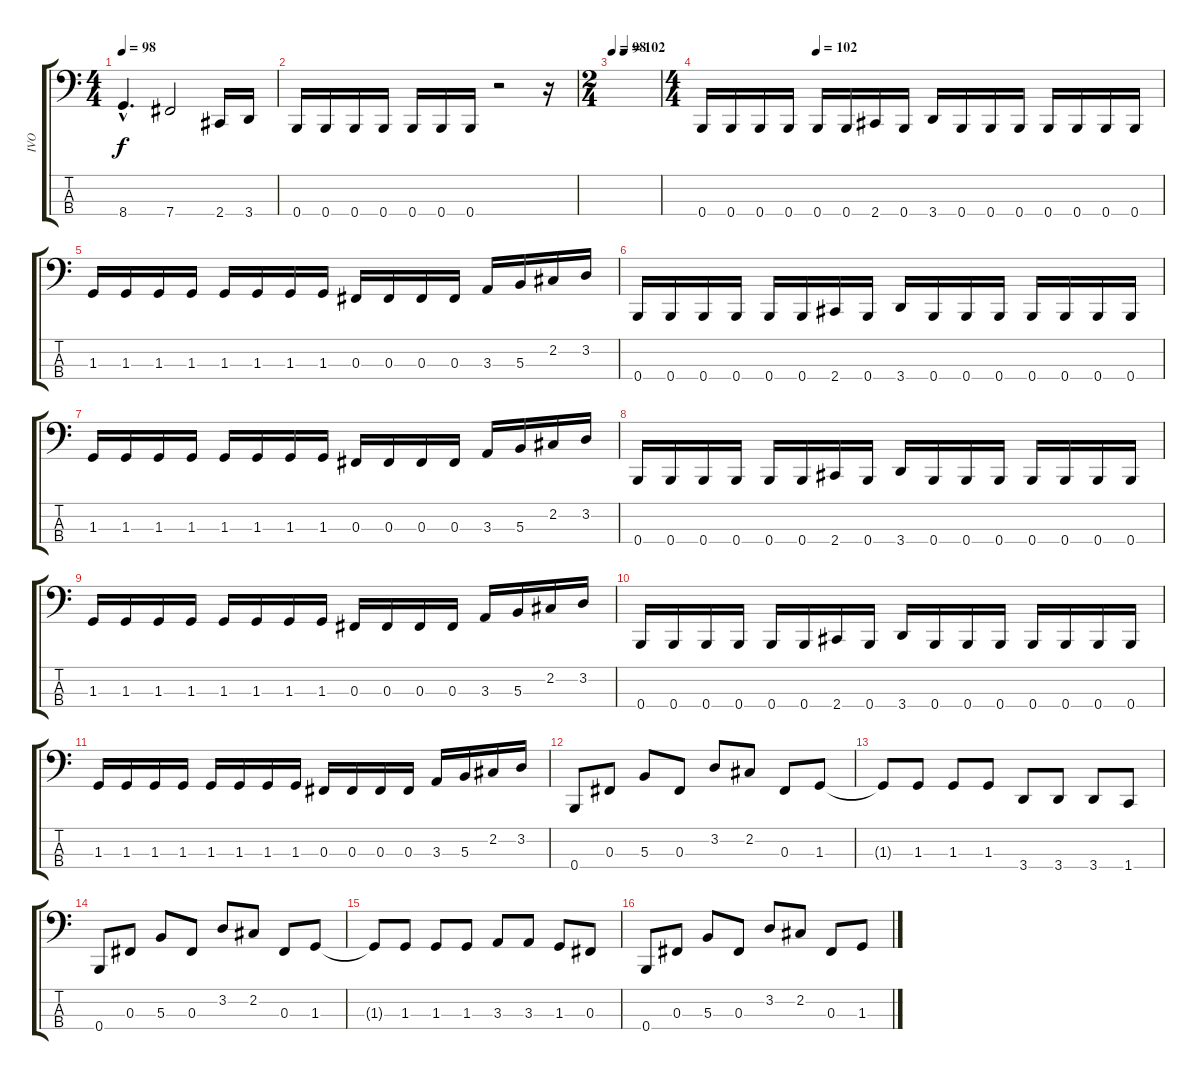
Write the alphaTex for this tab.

\track ("IVO" "IVO") {instrument electricbasspick}
\staff {score tabs}
\tuning (E2 B1 Gb1 B0) {hide}
\ts (4 4)
\tempo 98
\clef f4
\ks c
8.4{hac}.4{d dy f} 7.4.2 2.4.16 3.4.16 |
0.4.16 0.4.16 0.4.16 0.4.16 0.4.16 0.4.16 0.4.16 r.2 r.16 |
\ts (2 4)
\tempo 98
\tempo (102 0.25)
|
\ts (4 4)
\tempo (102 0.25)
0.4.16 0.4.16 0.4.16 0.4.16 0.4.16 0.4.16 2.4.16 0.4.16 3.4.16 0.4.16 0.4.16 0.4.16 0.4.16 0.4.16 0.4.16 0.4.16 |
1.3.16 1.3.16 1.3.16 1.3.16 1.3.16 1.3.16 1.3.16 1.3.16 0.3.16 0.3.16 0.3.16 0.3.16 3.3.16 5.3.16 2.2.16 3.2.16 |
0.4.16 0.4.16 0.4.16 0.4.16 0.4.16 0.4.16 2.4.16 0.4.16 3.4.16 0.4.16 0.4.16 0.4.16 0.4.16 0.4.16 0.4.16 0.4.16 |
1.3.16 1.3.16 1.3.16 1.3.16 1.3.16 1.3.16 1.3.16 1.3.16 0.3.16 0.3.16 0.3.16 0.3.16 3.3.16 5.3.16 2.2.16 3.2.16 |
0.4.16 0.4.16 0.4.16 0.4.16 0.4.16 0.4.16 2.4.16 0.4.16 3.4.16 0.4.16 0.4.16 0.4.16 0.4.16 0.4.16 0.4.16 0.4.16 |
1.3.16 1.3.16 1.3.16 1.3.16 1.3.16 1.3.16 1.3.16 1.3.16 0.3.16 0.3.16 0.3.16 0.3.16 3.3.16 5.3.16 2.2.16 3.2.16 |
0.4.16 0.4.16 0.4.16 0.4.16 0.4.16 0.4.16 2.4.16 0.4.16 3.4.16 0.4.16 0.4.16 0.4.16 0.4.16 0.4.16 0.4.16 0.4.16 |
1.3.16 1.3.16 1.3.16 1.3.16 1.3.16 1.3.16 1.3.16 1.3.16 0.3.16 0.3.16 0.3.16 0.3.16 3.3.16 5.3.16 2.2.16 3.2.16 |
0.4.8 0.3.8 5.3.8 0.3.8 3.2.8 2.2.8 0.3.8 1.3.8 |
1.3{t}.8 1.3.8 1.3.8 1.3.8 3.4.8 3.4.8 3.4.8 1.4.8 |
0.4.8 0.3.8 5.3.8 0.3.8 3.2.8 2.2.8 0.3.8 1.3.8 |
1.3{t}.8 1.3.8 1.3.8 1.3.8 3.3.8 3.3.8 1.3.8 0.3.8 |
0.4.8 0.3.8 5.3.8 0.3.8 3.2.8 2.2.8 0.3.8 1.3.8
